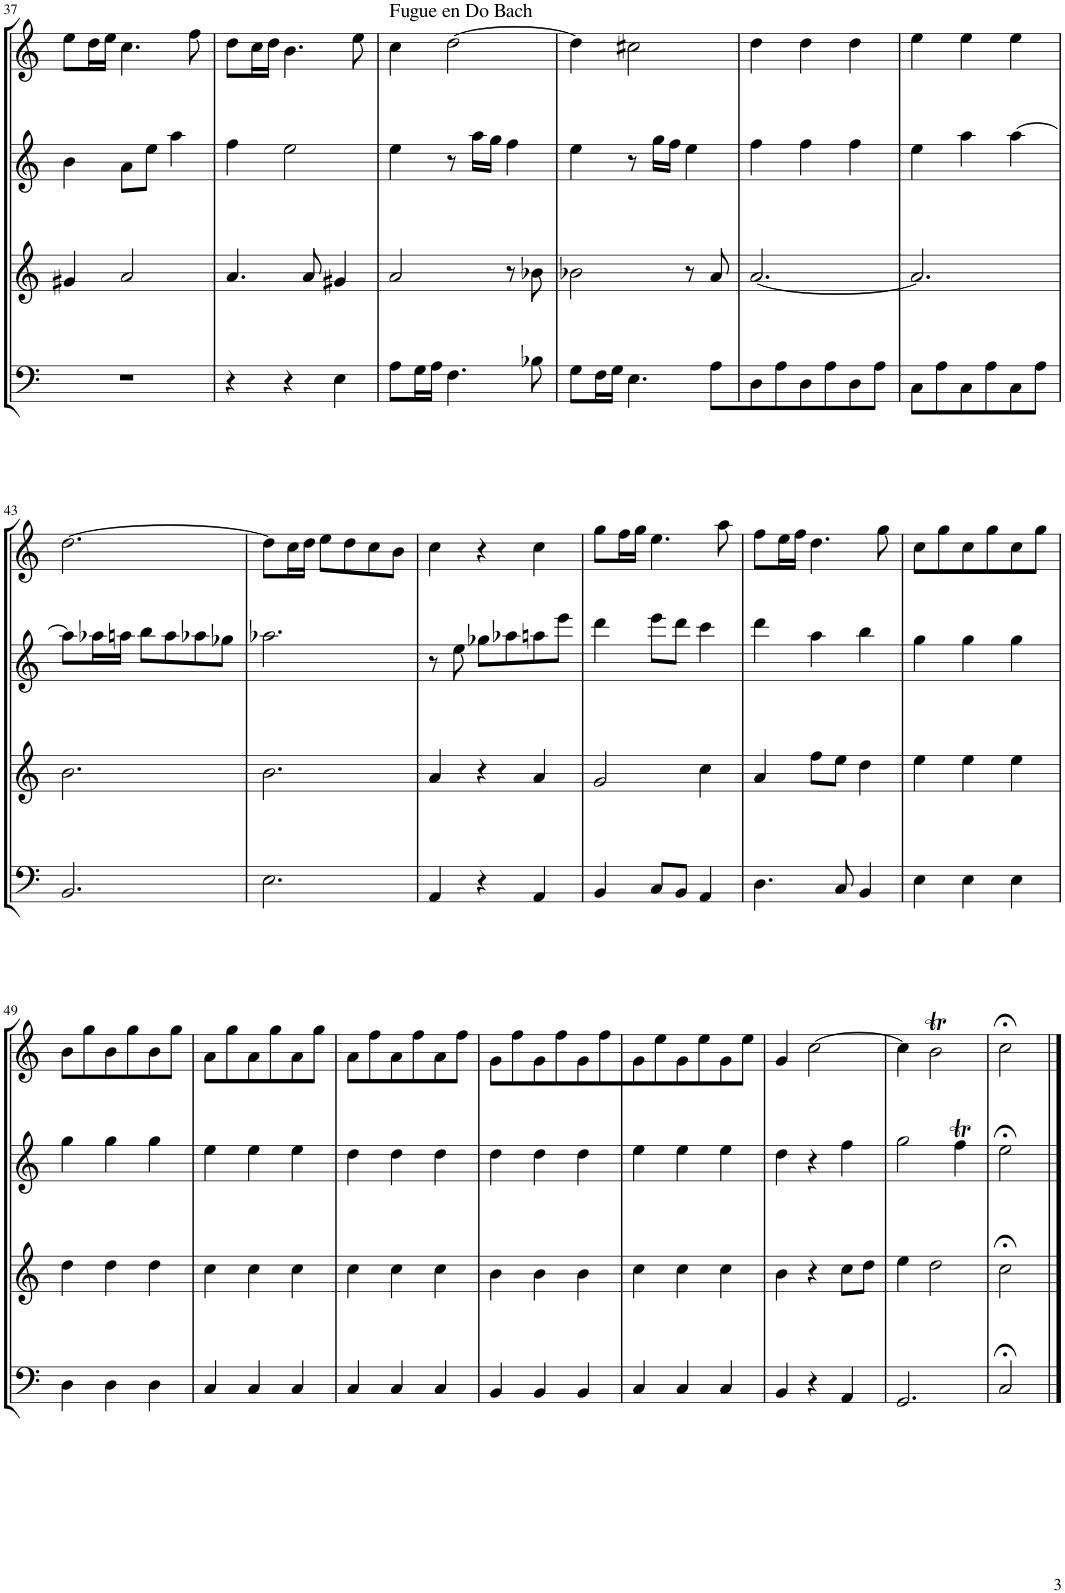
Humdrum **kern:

**kern	**kern	**kern	**kern
*part4	*part3	*part2	*part1
*staff4	*staff3	*staff2	*staff1
*I"Basse	*I"Ténor	*I"Alto	*I"Soprano
!!LO:PB:g=z
*clefF4	*clefG2	*clefG2	*clefG2
*	*Trd7c12	*Trd7c12	*
*k[]	*k[]	*k[]	*k[]
*M3/4	*M3/4	*M3/4	*M3/4
=37	=37	=37	=37
2.r	4g#X/	4b\	8ee\L
.	.	.	16dd\L
.	.	.	16ee\JJ
.	2a/	8a\L	4.cc\
.	.	8ee\J	.
.	.	4aa\	.
.	.	.	8ff\
=38	=38	=38	=38
4r	4.a/	4ff\	8dd\L
.	.	.	16cc\L
.	.	.	16dd\JJ
4r	.	2ee\	4.b\
.	8a/	.	.
4E\	4g#X/	.	.
.	.	.	8ee\
=39	=39	=39	=39
!	!	!	!LO:TX:a:t=Fugue en Do Bach
8A\L	2a/	4ee\	4cc\
16G\L	.	.	.
16A\JJ	.	.	.
4.F\	.	8r	[2dd\
.	.	16aa\LL	.
.	.	16gg\JJ	.
.	8r	4ff\	.
8B-X\	8b-X\	.	.
=40	=40	=40	=40
8G\L	2b-X\	4ee\	4dd\]
16F\L	.	.	.
16G\JJ	.	.	.
4.E\	.	8r	2cc#X\
.	.	16gg\LL	.
.	.	16ff\JJ	.
.	8r	4ee\	.
8A\L	8a/	.	.
=41	=41	=41	=41
8D\	[2.a/	4ff\	4dd\
8A\	.	.	.
8D\	.	4ff\	4dd\
8A\	.	.	.
8D\	.	4ff\	4dd\
8A\J	.	.	.
=42	=42	=42	=42
8C\L	2.a/]	4ee\	4ee\
8A\	.	.	.
8C\	.	4aa\	4ee\
8A\	.	.	.
8C\	.	[4aa\	4ee\
8A\J	.	.	.
!!LO:LB:g=z
=43	=43	=43	=43
2.BB/	2.b\	8aa\L]	[2.dd\
.	.	16aa-X\L	.
.	.	16aan\JJ	.
.	.	8bb\L	.
.	.	8aa\	.
.	.	8aa-X\	.
.	.	8gg-X\J	.
=44	=44	=44	=44
2.E\	2.b\	2.aa-X\	8dd\L]
.	.	.	16cc\L
.	.	.	16dd\JJ
.	.	.	8ee\L
.	.	.	8dd\
.	.	.	8cc\
.	.	.	8b\J
=45	=45	=45	=45
4AA/	4a/	8r	4cc\
.	.	8ee\	.
4r	4r	8gg-X\L	4r
.	.	8aa-X\	.
4AA/	4a/	8aan\	4cc\
.	.	8eee\J	.
=46	=46	=46	=46
4BB/	2g/	4ddd\	8gg\L
.	.	.	16ff\L
.	.	.	16gg\JJ
8C/L	.	8eee\L	4.ee\
8BB/J	.	8ddd\J	.
4AA/	4cc\	4ccc\	.
.	.	.	8aa\
=47	=47	=47	=47
4.D\	4a/	4ddd\	8ff\L
.	.	.	16ee\L
.	.	.	16ff\JJ
.	8ff\L	4aa\	4.dd\
8C/	8ee\J	.	.
4BB/	4dd\	4bb\	.
.	.	.	8gg\
=48	=48	=48	=48
4E\	4ee\	4gg\	8cc\L
.	.	.	8gg\
4E\	4ee\	4gg\	8cc\
.	.	.	8gg\
4E\	4ee\	4gg\	8cc\
.	.	.	8gg\J
!!LO:LB:g=z
=49	=49	=49	=49
4D\	4dd\	4gg\	8b\L
.	.	.	8gg\
4D\	4dd\	4gg\	8b\
.	.	.	8gg\
4D\	4dd\	4gg\	8b\
.	.	.	8gg\J
=50	=50	=50	=50
4C/	4cc\	4ee\	8a\L
.	.	.	8gg\
4C/	4cc\	4ee\	8a\
.	.	.	8gg\
4C/	4cc\	4ee\	8a\
.	.	.	8gg\J
=51	=51	=51	=51
4C/	4cc\	4dd\	8a\L
.	.	.	8ff\
4C/	4cc\	4dd\	8a\
.	.	.	8ff\
4C/	4cc\	4dd\	8a\
.	.	.	8ff\J
=52	=52	=52	=52
4BB/	4b\	4dd\	8g\L
.	.	.	8ff\
4BB/	4b\	4dd\	8g\
.	.	.	8ff\
4BB/	4b\	4dd\	8g\
.	.	.	8ff\
=53	=53	=53	=53
4C/	4cc\	4ee\	8g\
.	.	.	8ee\
4C/	4cc\	4ee\	8g\
.	.	.	8ee\
4C/	4cc\	4ee\	8g\
.	.	.	8ee\J
=54	=54	=54	=54
4BB/	4b\	4dd\	4g/
4r	4r	4r	[2cc\
4AA/	8cc\L	4ff\	.
.	8dd\J	.	.
=55	=55	=55	=55
2.GG/	4ee\	2gg\	4cc\]
.	2dd\	.	2bt\
.	.	4ffT\	.
=56	=56	=56	=56
2C;</	2cc;<\	2ee;<\	2cc;<\
==	==	==	==
*-	*-	*-	*-
